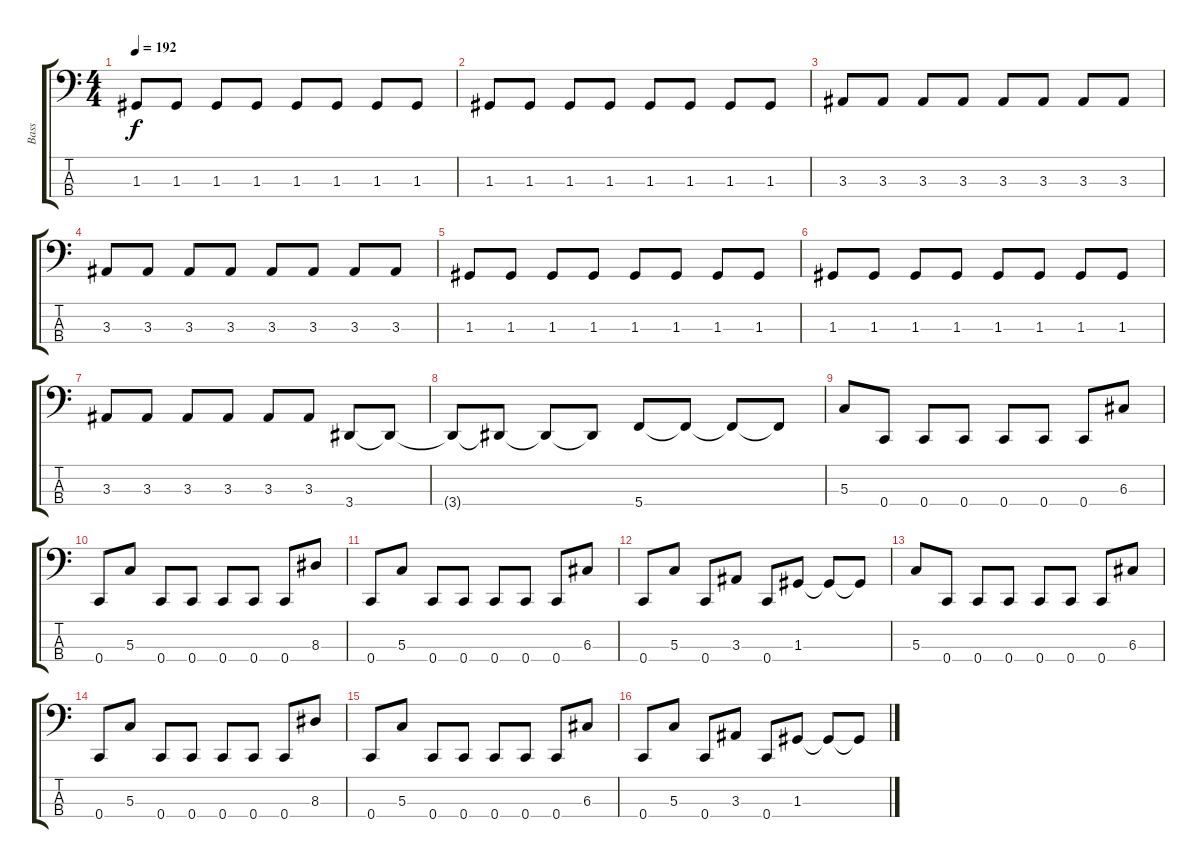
\track ("Bass" "Bass") {instrument electricbassfinger}
\staff {score tabs}
\tuning (F2 C2 G1 C1) {hide}
\ts (4 4)
\tempo 192
\clef f4
\ks c
1.3.8{dy f} 1.3.8 1.3.8 1.3.8 1.3.8 1.3.8 1.3.8 1.3.8 |
1.3.8 1.3.8 1.3.8 1.3.8 1.3.8 1.3.8 1.3.8 1.3.8 |
3.3.8 3.3.8 3.3.8 3.3.8 3.3.8 3.3.8 3.3.8 3.3.8 |
3.3.8 3.3.8 3.3.8 3.3.8 3.3.8 3.3.8 3.3.8 3.3.8 |
1.3.8 1.3.8 1.3.8 1.3.8 1.3.8 1.3.8 1.3.8 1.3.8 |
1.3.8 1.3.8 1.3.8 1.3.8 1.3.8 1.3.8 1.3.8 1.3.8 |
3.3.8 3.3.8 3.3.8 3.3.8 3.3.8 3.3.8 3.4.8 3.4{t}.8 |
3.4{t}.8 3.4{t}.8 3.4{t}.8 3.4{t}.8 5.4.8 5.4{t}.8 5.4{t}.8 5.4{t}.8 |
5.3.8 0.4.8 0.4.8 0.4.8 0.4.8 0.4.8 0.4.8 6.3.8 |
0.4.8 5.3.8 0.4.8 0.4.8 0.4.8 0.4.8 0.4.8 8.3.8 |
0.4.8 5.3.8 0.4.8 0.4.8 0.4.8 0.4.8 0.4.8 6.3.8 |
0.4.8 5.3.8 0.4.8 3.3.8 0.4.8 1.3.8 1.3{t}.8 1.3{t}.8 |
5.3.8 0.4.8 0.4.8 0.4.8 0.4.8 0.4.8 0.4.8 6.3.8 |
0.4.8 5.3.8 0.4.8 0.4.8 0.4.8 0.4.8 0.4.8 8.3.8 |
0.4.8 5.3.8 0.4.8 0.4.8 0.4.8 0.4.8 0.4.8 6.3.8 |
0.4.8 5.3.8 0.4.8 3.3.8 0.4.8 1.3.8 1.3{t}.8 1.3{t}.8
